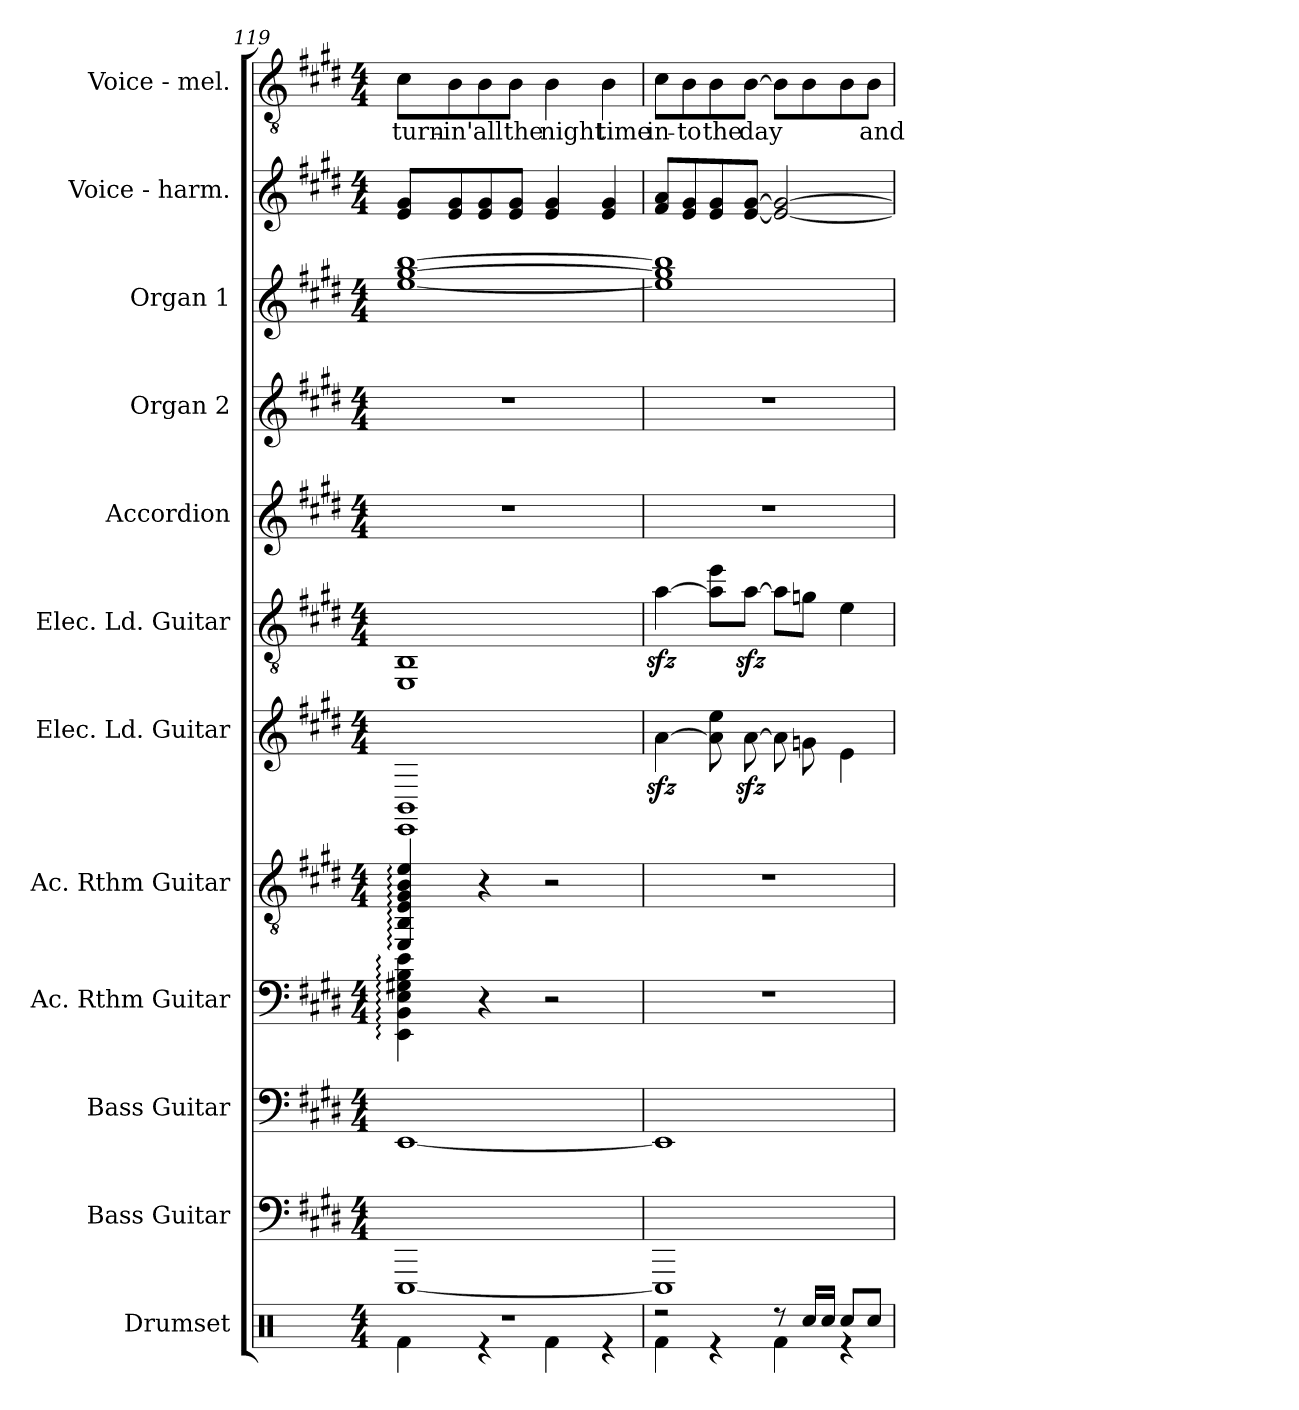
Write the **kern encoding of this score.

**kern	**kern	**kern	**kern	**kern	**kern	**kern	**kern	**kern	**kern	**kern	**kern	**text
*part12	*part11	*part10	*part9	*part8	*part7	*part6	*part5	*part4	*part3	*part2	*part1	*part1
*staff12	*staff11	*staff10	*staff9	*staff8	*staff7	*staff6	*staff5	*staff4	*staff3	*staff2	*staff1	*staff1
*I"Drumset	*I"Bass Guitar	*I"Bass Guitar	*I"Ac. Rthm Guitar	*I"Ac. Rthm Guitar	*I"Elec. Ld. Guitar	*I"Elec. Ld. Guitar	*I"Accordion	*I"Organ 2	*I"Organ 1	*I"Voice - harm.	*I"Voice - mel.	*
*I'Drums	*I'Bass	*I'Bass	*I'R. Guit.	*I'R. Guit.	*I'Ld. Guit.	*I'Ld. Guit.	*I'Acc.	*I'Org. 2	*I'Org. 1	*I'Harm.	*I'Mel.	*
*clefX	*	*clefF4	*	*clefGv2	*	*clefGv2	*clefG2	*clefG2	*clefG2	*clefG2	*clefGv2	*
*	*ITrd7c12	*ITrd7c12	*	*	*	*	*	*	*	*	*	*
*k[]	*k[f#c#g#d#]	*k[f#c#g#d#]	*k[f#c#g#d#]	*k[f#c#g#d#]	*k[f#c#g#d#]	*k[f#c#g#d#]	*k[f#c#g#d#]	*k[f#c#g#d#]	*k[f#c#g#d#]	*k[f#c#g#d#]	*k[f#c#g#d#]	*
*M4/4	*M4/4	*M4/4	*M4/4	*M4/4	*M4/4	*M4/4	*M4/4	*M4/4	*M4/4	*M4/4	*M4/4	*
=119	=119	=119	=119	=119	=119	=119	=119	=119	=119	=119	=119	=119
*^	*	*	*	*	*	*	*	*	*	*	*	*
!	!	!	!	!	!	!	!	!	!	!	!	!	!LO:LY:b
1r	4Rf\	[1EEEE	[1EEE	4EE\: 4BB\: 4E\: 4G#X\: 4B\: 4e\:	4EE/: 4BB/: 4E/: 4G#/: 4B/: 4e/:	1EE 1BB	1EE 1BB	1r	1r	[1ee [1gg# [1bb	8e/ 8g#/L	8c#\L	turn-
!	!	!	!	!	!	!	!	!	!	!	!	!	!LO:LY:b
.	.	.	.	.	.	.	.	.	.	.	8e/ 8g#/	8B\	-in'
!	!	!	!	!	!	!	!	!	!	!	!	!	!LO:LY:b
.	4r	.	.	4r	4r	.	.	.	.	.	8e/ 8g#/	8B\	all
!	!	!	!	!	!	!	!	!	!	!	!	!	!LO:LY:b
.	.	.	.	.	.	.	.	.	.	.	8e/ 8g#/J	8B\J	the
!	!	!	!	!	!	!	!	!	!	!	!	!	!LO:LY:b
.	4Rf\	.	.	2r	2r	.	.	.	.	.	4e/ 4g#/	4B\	night
!	!	!	!	!	!	!	!	!	!	!	!	!	!LO:LY:b
.	4r	.	.	.	.	.	.	.	.	.	4e/ 4g#/	4B\	time
!!LO:PB:g=z
=120	=120	=120	=120	=120	=120	=120	=120	=120	=120	=120	=120	=120	=120
!	!	!	!	!	!	!	!	!	!	!	!	!	!LO:LY:b
2r	4Rf\	1EEEE]	1EEE]	1r	1r	[4azz<\	[4azz<\	1r	1r	1ee] 1gg#] 1bb]	8f#/ 8a/L	8c#\L	in-
!	!	!	!	!	!	!	!	!	!	!	!	!	!LO:LY:b
.	.	.	.	.	.	.	.	.	.	.	8e/ 8g#/	8B\	-to
!	!	!	!	!	!	!	!	!	!	!	!	!	!LO:LY:b
.	4r	.	.	.	.	8a\] 8ee\	8a\] 8ee\L	.	.	.	8e/ 8g#/	8B\	the
!	!	!	!	!	!	!	!	!	!	!	!	!	!LO:LY:b
.	.	.	.	.	.	[8azz<\	[8azz<\J	.	.	.	[8e/ [8g#/J	[8B\J	day
8r	4Rf\	.	.	.	.	8a\]	8a\L]	.	.	.	2e/_ 2g#/_	8B\L]	.
16Rcc/LL	.	.	.	.	.	8g\	8gn\J	.	.	.	.	8B\	.
16Rcc/JJ	.	.	.	.	.	.	.	.	.	.	.	.	.
8Rcc/L	4r	.	.	.	.	4e\	4e\	.	.	.	.	8B\	.
!	!	!	!	!	!	!	!	!	!	!	!	!	!LO:LY:b
8Rcc/J	.	.	.	.	.	.	.	.	.	.	.	8B\J	and
*v	*v	*	*	*	*	*	*	*	*	*	*	*	*
=	=	=	=	=	=	=	=	=	=	=	=	=
*-	*-	*-	*-	*-	*-	*-	*-	*-	*-	*-	*-	*-
